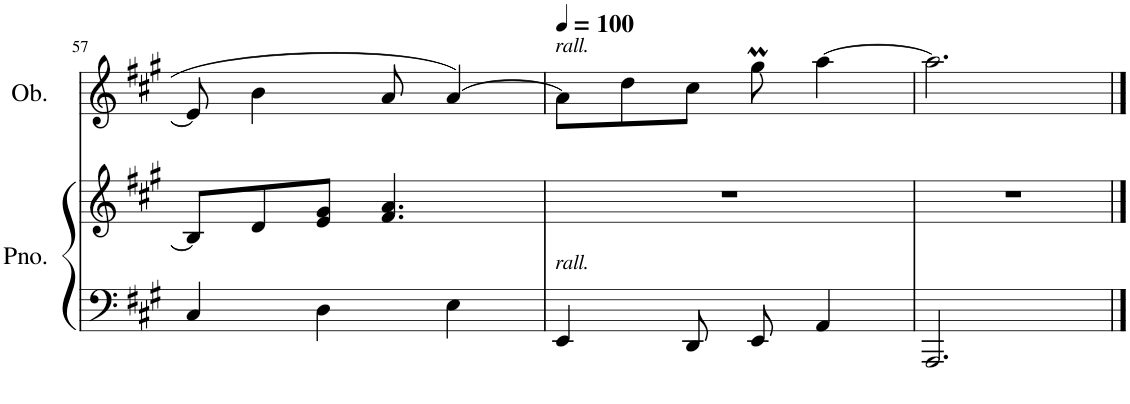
**kern	**kern	**kern
*part2	*part2	*part1
*staff3	*staff2	*staff1
*I"Piano	*	*I"Oboe
*I'Pno.	*	*I'Ob.
!!LO:PB:g=z
*clefF4	*clefG2	*clefG2
*k[f#c#g#]	*k[f#c#g#]	*k[f#c#g#]
*M6/8	*M6/8	*M6/8
=57	=57	=57
4C#/	8B/L]	8e/]
.	8d/	4b\
4D\	8e/ 8g#/J	.
.	4.f#/ 4.a/	8a/
4E\	.	[4a/
=58	=58	=58
*	*	*MM100
!	!	!LO:TX:a:i:t=rall.
!LO:TX:a:i:t=rall.	!	!
4EE/	2.r	8a\L]
.	.	8dd\
8DD/	.	8cc#\J
8EE/	.	8gg#m\
4AA/	.	[4aa\
=59	=59	=59
2.AAA/	2.r	2.aa\]
==	==	==
*-	*-	*-
